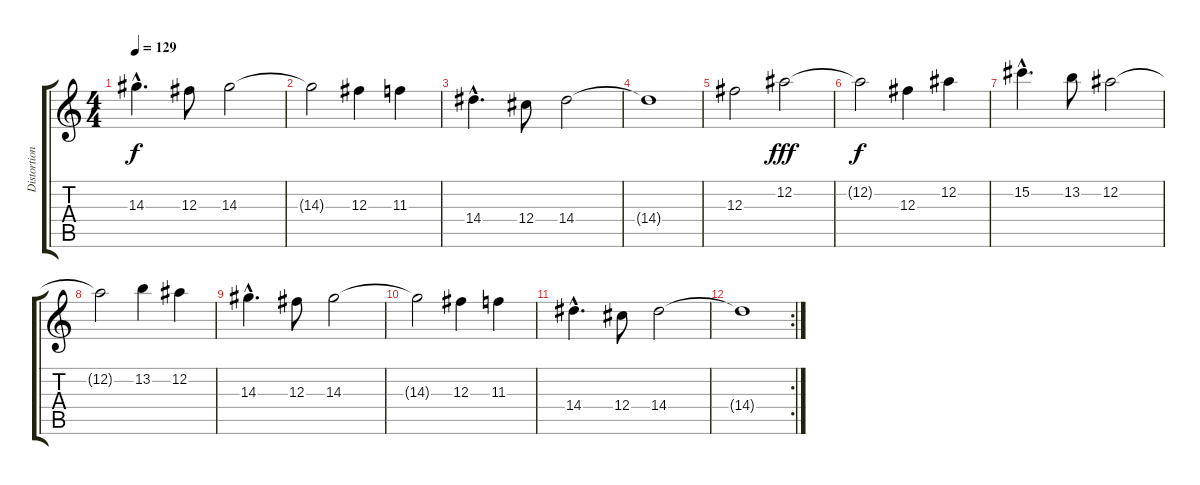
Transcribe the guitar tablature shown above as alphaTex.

\track ("Distortion 2" "Distortion") {instrument overdrivenguitar}
\staff {score tabs}
\tuning (Eb4 Bb3 Gb3 Db3 Ab2 Eb2) {hide}
\ts (4 4)
\tempo 129
\clef g2
\ks c
14.3{hac}.4{d dy f} 12.3.8 14.3.2 |
14.3{t}.2 12.3.4 11.3.4 |
14.4{hac}.4{d} 12.4.8 14.4.2 |
14.4{t}.1 |
12.3.2 12.2.2{dy fff} |
12.2{t}.2{dy f} 12.3.4 12.2.4 |
15.2{hac}.4{d} 13.2.8 12.2.2 |
12.2{t}.2 13.2.4 12.2.4 |
14.3{hac}.4{d} 12.3.8 14.3.2 |
14.3{t}.2 12.3.4 11.3.4 |
14.4{hac}.4{d} 12.4.8 14.4.2 |
\rc 2
14.4{t}.1
